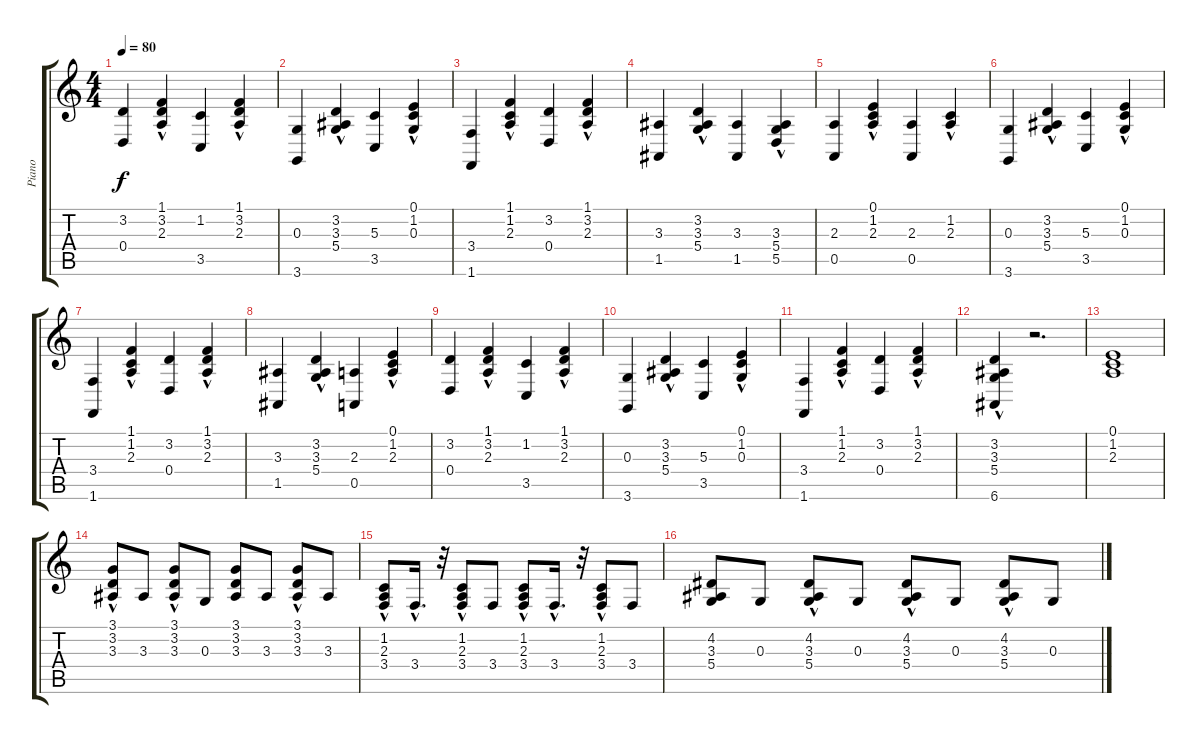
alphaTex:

\track ("Piano" "Piano") {instrument acousticgrandpiano}
\staff {score tabs}
\tuning (E4 B3 G3 D3 A2 E2) {hide}
\ts (4 4)
\tempo 80
\clef g2
\ks c
(3.2 0.4).4{dy f} (1.1 3.2{hac} 2.3).4 (1.2 3.5).4 (1.1 3.2{hac} 2.3).4 |
(0.3 3.6).4 (3.2 3.3{hac} 5.4).4 (5.3 3.5).4 (0.1 1.2{hac} 0.3).4 |
(3.4 1.6).4 (1.1 1.2{hac} 2.3).4 (3.2 0.4).4 (1.1 3.2{hac} 2.3).4 |
(3.3 1.5).4 (3.2 3.3{hac} 5.4).4 (3.3 1.5).4 (3.3 5.4{hac} 5.5).4 |
(2.3 0.5).4 (0.1 1.2{hac} 2.3).4 (2.3 0.5).4 (1.2{hac} 2.3).4 |
(0.3 3.6).4 (3.2 3.3{hac} 5.4).4 (5.3 3.5).4 (0.1 1.2{hac} 0.3).4 |
(3.4 1.6).4 (1.1 1.2{hac} 2.3).4 (3.2 0.4).4 (1.1 3.2{hac} 2.3).4 |
(3.3 1.5).4 (3.2 3.3{hac} 5.4).4 (2.3 0.5).4 (0.1 1.2{hac} 2.3).4 |
(3.2 0.4).4 (1.1 3.2{hac} 2.3).4 (1.2 3.5).4 (1.1 3.2{hac} 2.3).4 |
(0.3 3.6).4 (3.2 3.3{hac} 5.4).4 (5.3 3.5).4 (0.1 1.2{hac} 0.3).4 |
(3.4 1.6).4 (1.1 1.2{hac} 2.3).4 (3.2 0.4).4 (1.1 3.2{hac} 2.3).4 |
(3.2{hac} 3.3 5.4{hac} 6.6).4 r.2{d} |
(0.1 1.2 2.3).1 |
(3.1 3.2{hac} 3.3).8 3.3.8 (3.1 3.2{hac} 3.3).8 0.3.8 (3.1 3.2 3.3).8 3.3.8 (3.1 3.2{hac} 3.3).8 3.3.8 |
(1.2 2.3{hac} 3.4).8 3.4{hac}.16{d} r.32 (1.2 2.3{hac} 3.4).8 3.4.8 (1.2 2.3{hac} 3.4).8 3.4{hac}.16{d} r.32 (1.2 2.3{hac} 3.4).8 3.4.8 |
(4.2 3.3 5.4).8 0.3.8 (4.2 3.3{hac} 5.4).8 0.3.8 (4.2 3.3{hac} 5.4).8 0.3.8 (4.2 3.3{hac} 5.4).8 0.3.8
